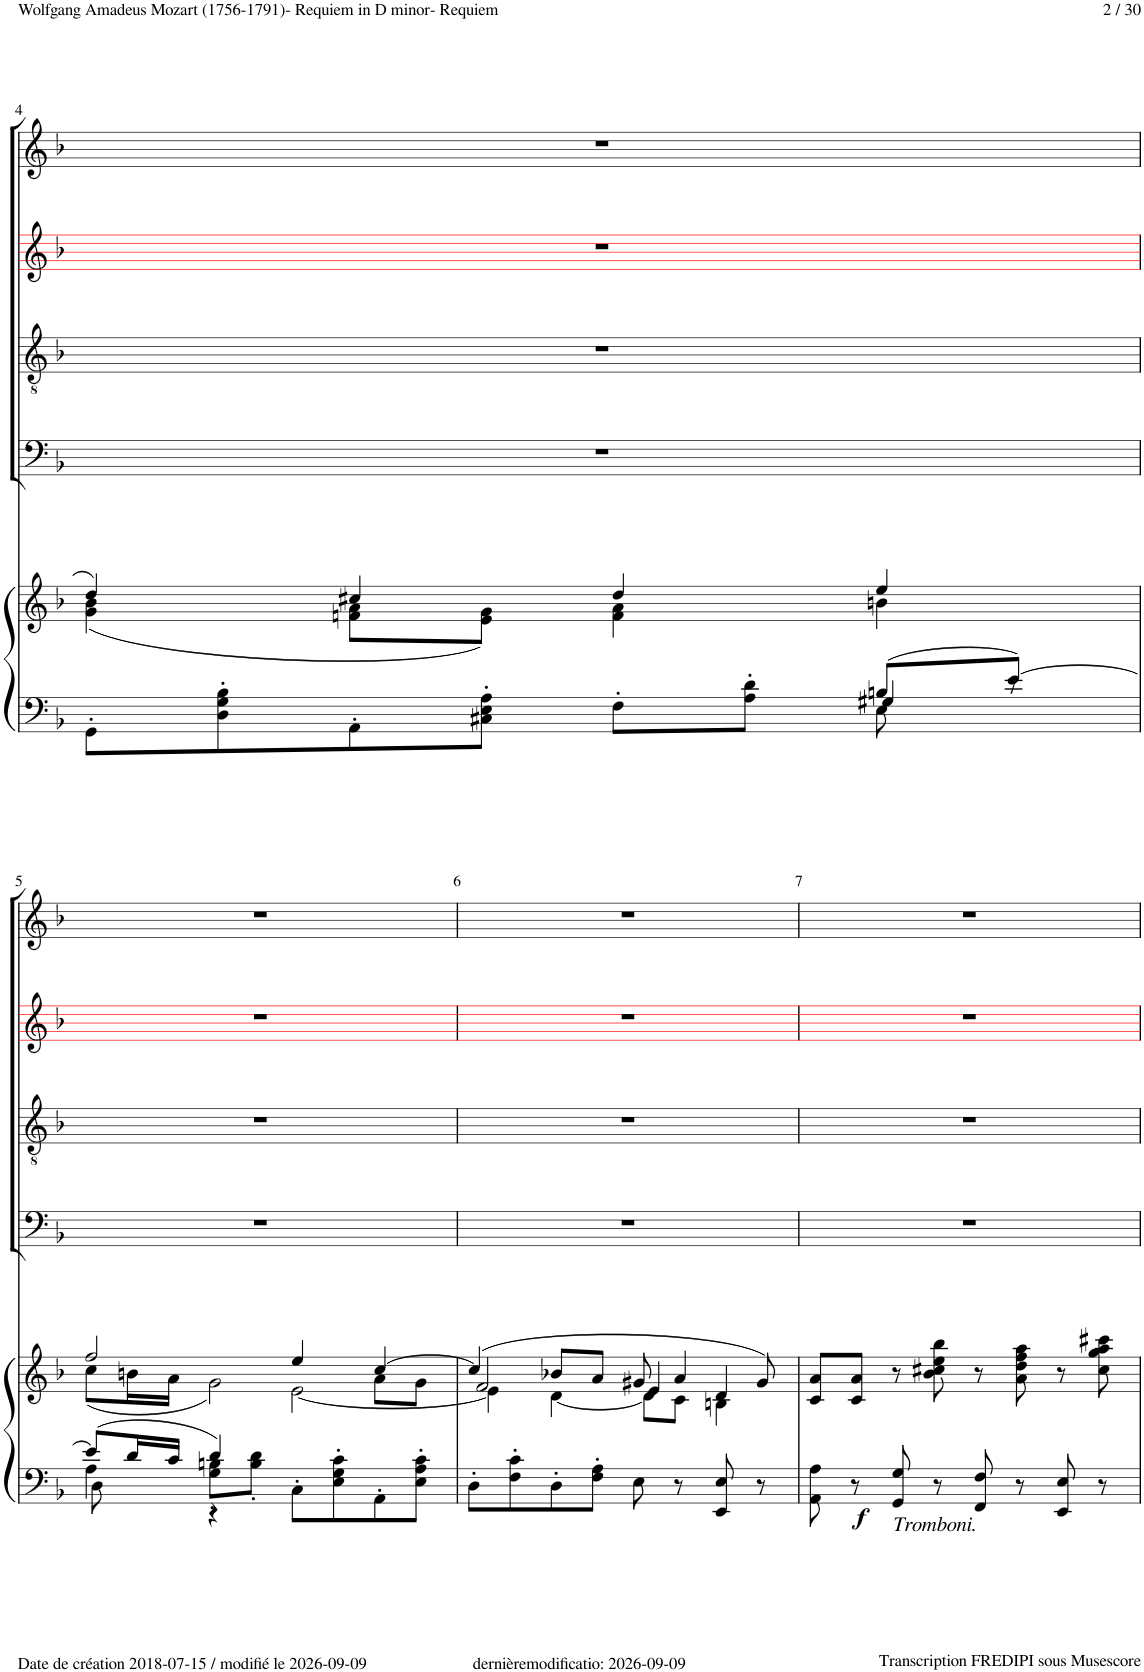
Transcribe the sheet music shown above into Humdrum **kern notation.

**kern	**kern	**dynam	**kern	**kern	**kern	**kern
*part5	*part5	*part5	*part4	*part3	*part2	*part1
*staff6	*staff5	*staff5/6	*staff4	*staff3	*staff2	*staff1
*I"Piano	*	*	*I"Basso Chorus	*I"Tenor Chorus	*I"Alto Chorus	*I"Soprano Chorus
*I'Pno	*	*	*I'Ch	*I'Ch	*	*I'Ch
!!LO:PB:g=z
*clefF4	*clefG2	*	*clefF4	*clefGv2	*clefG2	*clefG2
*	*	*	*	*	*ITrd1c2	*
*k[b-]	*k[b-]	*	*k[b-]	*k[b-]	*k[b-]	*k[b-]
*M4/4	*M4/4	*	*M4/4	*M4/4	*M4/4	*M4/4
*met(c)	*met(c)	*	*met(c)	*met(c)	*met(c)	*met(c)
=4	=4	=4	=4	=4	=4	=4
*^	*^	*	*	*	*	*
*	*^	*	*	*	*	*	*	*
8GG'\L	2.ryy	2.ryy	4dd/	(4g\ 4b-\	.	1r	1r	1r	1r
8D\' 8G\' 8B-\'	.	.	.	.	.	.	.	.	.
8AA'\	.	.	4cc#X/	8fn\ 8a\L	.	.	.	.	.
8C#X\' 8E\' 8A\'J	.	.	.	8e\ 8g\J)	.	.	.	.	.
8F'\L	.	.	4dd/	4f\ 4a\	.	.	.	.	.
8A\' 8d\'J	.	.	.	.	.	.	.	.	.
8Bn/L	8E\	4G#X/	4ee/	4bn\	.	.	.	.	.
[8e/J	8r	.	.	.	.	.	.	.	.
!!LO:LB:g=z
=5	=5	=5	=5	=5	=5	=5	=5	=5	=5
*	*	*	*	*^	*	*	*	*	*
8e/L]	4A\	8D\	2ff/	(8cc\L	2ryy	.	1r	1r	1r	1r
16d/L	.	8ryy	.	16bn\L	.	.	.	.	.	.
16c/JJ	.	.	.	16a\JJ	.	.	.	.	.	.
4d/	8G\' 8Bn\'L	4r	.	2g\)	.	.	.	.	.	.
.	8B\' 8d\'J	.	.	.	.	.	.	.	.	.
8C'\L	2ryy	2ryy	4ee/	.	[2e\	.	.	.	.	.
8E\' 8G\' 8c\'	.	.	.	.	.	.	.	.	.	.
8AA'\	.	.	[4cc/	8a\L	.	.	.	.	.	.
8E\' 8A\' 8c\'J	.	.	.	8g\J	.	.	.	.	.	.
*v	*v	*v	*	*	*	*	*	*	*	*
=6	=6	=6	=6	=6	=6	=6	=6	=6
8D'\L	(4cc/]	2f/	4e\]	.	1r	1r	1r	1r
8F\' 8c\'	.	.	.	.	.	.	.	.
8D'\	8b-X/L	.	[4d\	.	.	.	.	.
8F\' 8A\'J	8a/J	.	.	.	.	.	.	.
8E\	8g#X/	4e/	8d\L]	.	.	.	.	.
8r	4a/	.	8c\J	.	.	.	.	.
8EE/ 8E/	.	4d/	4Bn\	.	.	.	.	.
8r	8g#/)	.	.	.	.	.	.	.
*	*v	*v	*v	*	*	*	*	*
=7	=7	=7	=7	=7	=7	=7
8AA\ 8A\	8c/ 8a/L	.	1r	1r	1r	1r
!	!	!LO:DY:b=2	!	!	!	!
8r	8c/ 8a/J	f	.	.	.	.
!LO:TX:b:i:t=Tromboni.	!	!	!	!	!	!
8GG/ 8G/	8r	.	.	.	.	.
8r	8b-\ 8cc#X\ 8ee\ 8bb-\	.	.	.	.	.
8FF/ 8F/	8r	.	.	.	.	.
8r	8a\ 8dd\ 8ff\ 8aa\	.	.	.	.	.
8EE/ 8E/	8r	.	.	.	.	.
8r	8cc#\ 8gg\ 8aa\ 8ccc#X\	.	.	.	.	.
=	=	=	=	=	=	=
*-	*-	*-	*-	*-	*-	*-
